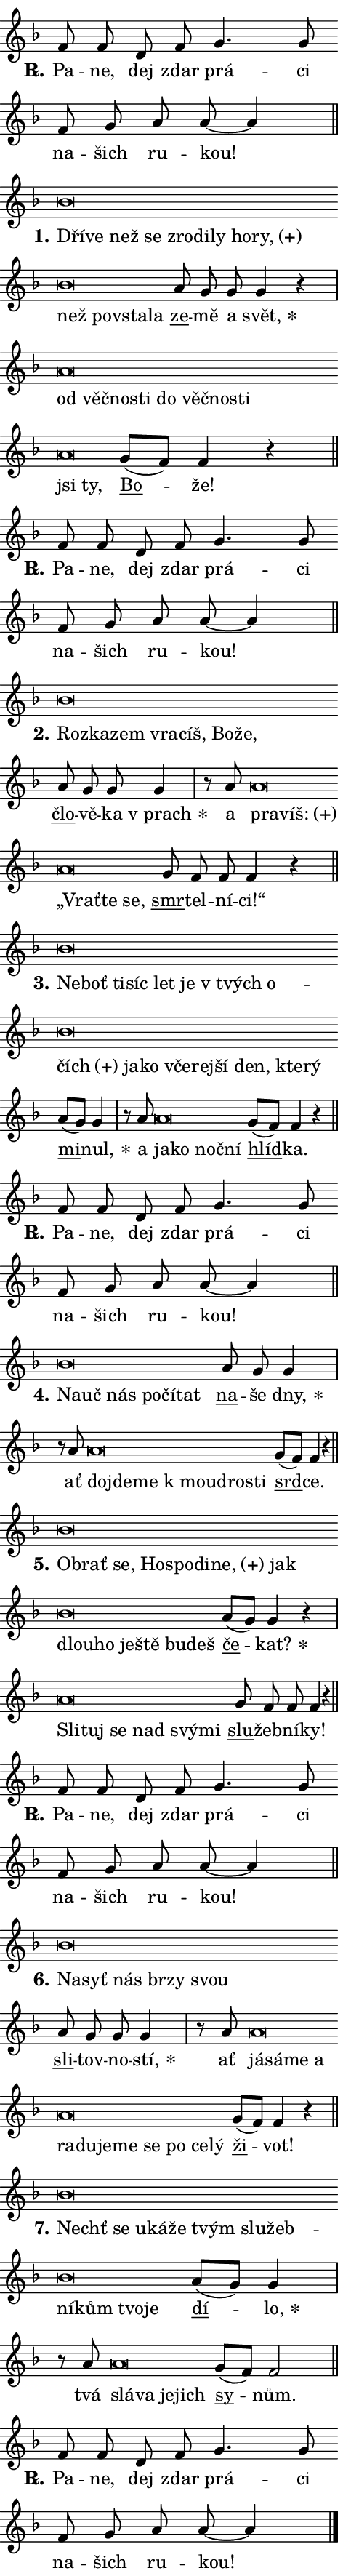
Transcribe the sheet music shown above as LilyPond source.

\version "2.24.0"
\header { tagline = "" }
\paper {
  indent = 0\cm
  top-margin = 0\cm
  right-margin = 0.13\cm % to fit lyric hyphens
  bottom-margin = 0\cm
  left-margin = 0\cm
  paper-width = 8\cm
  page-breaking = #ly:one-page-breaking
  system-system-spacing.basic-distance = #11
  score-system-spacing.basic-distance = #11
  ragged-last = ##f
}


%% Author: Thomas Morley
%% https://lists.gnu.org/archive/html/lilypond-user/2020-05/msg00002.html
#(define (line-position grob)
"Returns position of @var[grob} in current system:
   @code{'start}, if at first time-step
   @code{'end}, if at last time-step
   @code{'middle} otherwise
"
  (let* ((col (ly:item-get-column grob))
         (ln (ly:grob-object col 'left-neighbor))
         (rn (ly:grob-object col 'right-neighbor))
         (col-to-check-left (if (ly:grob? ln) ln col))
         (col-to-check-right (if (ly:grob? rn) rn col))
         (break-dir-left
           (and
             (ly:grob-property col-to-check-left 'non-musical #f)
             (ly:item-break-dir col-to-check-left)))
         (break-dir-right
           (and
             (ly:grob-property col-to-check-right 'non-musical #f)
             (ly:item-break-dir col-to-check-right))))
        (cond ((eqv? 1 break-dir-left) 'start)
              ((eqv? -1 break-dir-right) 'end)
              (else 'middle))))

#(define (tranparent-at-line-position vctor)
  (lambda (grob)
  "Relying on @code{line-position} select the relevant enry from @var{vctor}.
Used to determine transparency,"
    (case (line-position grob)
      ((end) (not (vector-ref vctor 0)))
      ((middle) (not (vector-ref vctor 1)))
      ((start) (not (vector-ref vctor 2))))))

noteHeadBreakVisibility =
#(define-music-function (break-visibility)(vector?)
"Makes @code{NoteHead}s transparent relying on @var{break-visibility}"
#{
  \override NoteHead.transparent =
    #(tranparent-at-line-position break-visibility)
#})

#(define delete-ledgers-for-transparent-note-heads
  (lambda (grob)
    "Reads whether a @code{NoteHead} is transparent.
If so this @code{NoteHead} is removed from @code{'note-heads} from
@var{grob}, which is supposed to be @code{LedgerLineSpanner}.
As a result ledgers are not printed for this @code{NoteHead}"
    (let* ((nhds-array (ly:grob-object grob 'note-heads))
           (nhds-list
             (if (ly:grob-array? nhds-array)
                 (ly:grob-array->list nhds-array)
                 '()))
           ;; Relies on the transparent-property being done before
           ;; Staff.LedgerLineSpanner.after-line-breaking is executed.
           ;; This is fragile ...
           (to-keep
             (remove
               (lambda (nhd)
                 (ly:grob-property nhd 'transparent #f))
               nhds-list)))
      ;; TODO find a better method to iterate over grob-arrays, similiar
      ;; to filter/remove etc for lists
      ;; For now rebuilt from scratch
      (set! (ly:grob-object grob 'note-heads)  '())
      (for-each
        (lambda (nhd)
          (ly:pointer-group-interface::add-grob grob 'note-heads nhd))
        to-keep))))

squashNotes = {
  \override NoteHead.X-extent = #'(-0.2 . 0.2)
  \override NoteHead.Y-extent = #'(-0.75 . 0)
  \override NoteHead.stencil =
    #(lambda (grob)
       (let ((pos (ly:grob-property grob 'staff-position)))
         (begin
           (if (< pos -7) (display "ERROR: Lower brevis then expected\n") (display ""))
           (if (<= pos -6) ly:text-interface::print ly:note-head::print))))
}
unSquashNotes = {
  \revert NoteHead.X-extent
  \revert NoteHead.Y-extent
  \revert NoteHead.stencil
}

hideNotes = \noteHeadBreakVisibility #begin-of-line-visible
unHideNotes = \noteHeadBreakVisibility #all-visible

% work-around for resetting accidentals
% https://lilypond.org/doc/v2.23/Documentation/notation/displaying-rhythms#unmetered-music
cadenzaMeasure = {
  \cadenzaOff
  \partial 1024 s1024
  \cadenzaOn
}

#(define-markup-command (accent layout props text) (markup?)
  "Underline accented syllable"
  (interpret-markup layout props
    #{\markup \override #'(offset . 4.3) \underline { #text }#}))

responsum = \markup \concat {
  "R" \hspace #-1.05 \path #0.1 #'((moveto 0 0.07) (lineto 0.9 0.8)) \hspace #0.05 "."
}

spaceSize = #0.6828661417322834 % exact space size for TeX Gyre Schola

\layout {
  \context {
    \Staff
    \remove "Time_signature_engraver"
    \override LedgerLineSpanner.after-line-breaking = #delete-ledgers-for-transparent-note-heads
  }
  \context {
    \Lyrics {
      \override LyricSpace.minimum-distance = \spaceSize
      \override LyricText.font-name = #"TeX Gyre Schola"
      \override LyricText.font-size = 1
      \override StanzaNumber.font-name = #"TeX Gyre Schola Bold"
      \override StanzaNumber.font-size = 1
    }
  }
  \context {
    \Score 
    \override NoteHead.text =
      #(lambda (grob) 
        (let ((pos (ly:grob-property grob 'staff-position)))
          #{\markup {
            \combine
              \halign #-0.55 \raise #(if (= pos -6) 0 0.5) \override #'(thickness . 2) \draw-line #'(3.2 . 0)
              \musicglyph "noteheads.sM1"
          }#}))
  }
}

% magnetic-lyrics.ily
%
%   written by
%     Jean Abou Samra <jean@abou-samra.fr>
%     Werner Lemberg <wl@gnu.org>
%
%   adapted by
%     Jiri Hon <jiri.hon@gmail.com>
%
% Version 2022-Apr-15

% https://www.mail-archive.com/lilypond-user@gnu.org/msg149350.html

#(define (Left_hyphen_pointer_engraver context)
   "Collect syllable-hyphen-syllable occurrences in lyrics and store
them in properties.  This engraver only looks to the left.  For
example, if the lyrics input is @code{foo -- bar}, it does the
following.

@itemize @bullet
@item
Set the @code{text} property of the @code{LyricHyphen} grob between
@q{foo} and @q{bar} to @code{foo}.

@item
Set the @code{left-hyphen} property of the @code{LyricText} grob with
text @q{foo} to the @code{LyricHyphen} grob between @q{foo} and
@q{bar}.
@end itemize

Use this auxiliary engraver in combination with the
@code{lyric-@/text::@/apply-@/magnetic-@/offset!} hook."
   (let ((hyphen #f)
         (text #f))
     (make-engraver
      (acknowledgers
       ((lyric-syllable-interface engraver grob source-engraver)
        (set! text grob)))
      (end-acknowledgers
       ((lyric-hyphen-interface engraver grob source-engraver)
        ;(when (not (grob::has-interface grob 'lyric-space-interface))
          (set! hyphen grob)));)
      ((stop-translation-timestep engraver)
       (when (and text hyphen)
         (ly:grob-set-object! text 'left-hyphen hyphen))
       (set! text #f)
       (set! hyphen #f)))))

#(define (lyric-text::apply-magnetic-offset! grob)
   "If the space between two syllables is less than the value in
property @code{LyricText@/.details@/.squash-threshold}, move the right
syllable to the left so that it gets concatenated with the left
syllable.

Use this function as a hook for
@code{LyricText@/.after-@/line-@/breaking} if the
@code{Left_@/hyphen_@/pointer_@/engraver} is active."
   (let ((hyphen (ly:grob-object grob 'left-hyphen #f)))
     (when hyphen
       (let ((left-text (ly:spanner-bound hyphen LEFT)))
         (when (grob::has-interface left-text 'lyric-syllable-interface)
           (let* ((common (ly:grob-common-refpoint grob left-text X))
                  (this-x-ext (ly:grob-extent grob common X))
                  (left-x-ext
                   (begin
                     ;; Trigger magnetism for left-text.
                     (ly:grob-property left-text 'after-line-breaking)
                     (ly:grob-extent left-text common X)))
                  ;; `delta` is the gap width between two syllables.
                  (delta (- (interval-start this-x-ext)
                            (interval-end left-x-ext)))
                  (details (ly:grob-property grob 'details))
                  (threshold (assoc-get 'squash-threshold details 0.2)))
             (when (< delta threshold)
               (let* (;; We have to manipulate the input text so that
                      ;; ligatures crossing syllable boundaries are not
                      ;; disabled.  For languages based on the Latin
                      ;; script this is essentially a beautification.
                      ;; However, for non-Western scripts it can be a
                      ;; necessity.
                      (lt (ly:grob-property left-text 'text))
                      (rt (ly:grob-property grob 'text))
                      (is-space (grob::has-interface hyphen 'lyric-space-interface))
                      (space (if is-space " " ""))
                      (extra-delta (if is-space spaceSize 0))
                      ;; Append new syllable.
                      (ltrt-space (if (and (string? lt) (string? rt))
                                (string-append lt space rt)
                                (make-concat-markup (list lt space rt))))
                      ;; Right-align `ltrt` to the right side.
                      (ltrt-space-markup (grob-interpret-markup
                               grob
                               (make-translate-markup
                                (cons (interval-length this-x-ext) 0)
                                (make-right-align-markup ltrt-space)))))
                 (begin
                   ;; Don't print `left-text`.
                   (ly:grob-set-property! left-text 'stencil #f)
                   ;; Set text and stencil (which holds all collected
                   ;; syllables so far) and shift it to the left.
                   (ly:grob-set-property! grob 'text ltrt-space)
                   (ly:grob-set-property! grob 'stencil ltrt-space-markup)
                   (ly:grob-translate-axis! grob (- (- delta extra-delta)) X))))))))))


#(define (lyric-hyphen::displace-bounds-first grob)
   ;; Make very sure this callback isn't triggered too early.
   (let ((left (ly:spanner-bound grob LEFT))
         (right (ly:spanner-bound grob RIGHT)))
     (ly:grob-property left 'after-line-breaking)
     (ly:grob-property right 'after-line-breaking)
     (ly:lyric-hyphen::print grob)))

squashThreshold = #0.4

\layout {
  \context {
    \Lyrics
    \consists #Left_hyphen_pointer_engraver
    \override LyricText.after-line-breaking =
      #lyric-text::apply-magnetic-offset!
    \override LyricHyphen.stencil = #lyric-hyphen::displace-bounds-first
    \override LyricText.details.squash-threshold = \squashThreshold
    \override LyricHyphen.minimum-distance = 0
    \override LyricHyphen.minimum-length = \squashThreshold
  }
}

squashText = \override LyricText.details.squash-threshold = 9999
unSquashText = \override LyricText.details.squash-threshold = \squashThreshold

leftText = \override LyricText.self-alignment-X = #LEFT
unLeftText = \revert LyricText.self-alignment-X

starOffset = #(lambda (grob) 
                (let ((x_offset (ly:self-alignment-interface::aligned-on-x-parent grob)))
                  (if (= x_offset 0) 0 (+ x_offset 1.2))))

star = #(define-music-function (syllable)(string?)
"Append star separator at the end of a syllable"
#{
  \once \override LyricText.X-offset = #starOffset
  \lyricmode { \markup {
    #syllable
    \override #'((font-name . "TeX Gyre Schola Bold")) \hspace #0.2 \lower #0.65 \larger "*"
  } }
#})

starAccent = #(define-music-function (syllable)(string?)
"Append star separator at the end of a syllable and make accent"
#{
  \once \override LyricText.X-offset = #starOffset
  \lyricmode { \markup {
    \accent #syllable
    \override #'((font-name . "TeX Gyre Schola Bold")) \hspace #0.2 \lower #0.65 \larger "*"
  } }
#})

breath = #(define-music-function (syllable)(string?)
"Append breathing indicator at the end of a syllable"
#{
  \lyricmode { \markup { #syllable "+" } }
#})

optionalBreath = #(define-music-function (syllable)(string?)
"Append optional breathing indicator at the end of a syllable"
#{
  \lyricmode { \markup { #syllable "(+)" } }
#})


\score {
    <<
        \new Voice = "melody" { \cadenzaOn \key f \major \relative { f'8 f d f g4. g8 \bar "" f8 g a a~ a4 \cadenzaMeasure \bar "||" \break } }
        \new Lyrics \lyricsto "melody" { \lyricmode { \set stanza = \responsum
Pa -- ne, dej zdar prá -- ci na -- šich ru -- kou! } }
    >>
    \layout {}
}

\score {
    <<
        \new Voice = "melody" { \cadenzaOn \key f \major \relative { \squashNotes bes'\breve*1/16 \hideNotes \breve*1/16 \bar "" \breve*1/16 \bar "" \breve*1/16 \bar "" \breve*1/16 \bar "" \breve*1/16 \bar "" \breve*1/16 \bar "" \breve*1/16 \bar "" \breve*1/16 \bar "" \breve*1/16 \bar "" \breve*1/16 \bar "" \breve*1/16 \breve*1/16 \bar "" \unHideNotes \unSquashNotes \bar "" a8 g g g4 r \cadenzaMeasure \bar "|" \squashNotes a\breve*1/16 \hideNotes \breve*1/16 \bar "" \breve*1/16 \bar "" \breve*1/16 \bar "" \breve*1/16 \bar "" \breve*1/16 \bar "" \breve*1/16 \bar "" \breve*1/16 \bar "" \breve*1/16 \breve*1/16 \bar "" \unHideNotes \unSquashNotes \bar "" g8[( f)] f4 r \cadenzaMeasure \bar "||" \break } }
        \new Lyrics \lyricsto "melody" { \lyricmode { \set stanza = "1."
\leftText Dří -- \squashText ve než se zro -- di -- ly ho -- \optionalBreath ry, než po -- vsta -- la \unLeftText \unSquashText \markup \accent ze -- mě a \star svět, \leftText od \squashText věč -- no -- sti do věč -- no -- sti jsi ty, \unLeftText \unSquashText \markup \accent Bo -- že! } }
    >>
    \layout {}
}

\score {
    <<
        \new Voice = "melody" { \cadenzaOn \key f \major \relative { f'8 f d f g4. g8 \bar "" f8 g a a~ a4 \cadenzaMeasure \bar "||" \break } }
        \new Lyrics \lyricsto "melody" { \lyricmode { \set stanza = \responsum
Pa -- ne, dej zdar prá -- ci na -- šich ru -- kou! } }
    >>
    \layout {}
}

\score {
    <<
        \new Voice = "melody" { \cadenzaOn \key f \major \relative { \squashNotes bes'\breve*1/16 \hideNotes \breve*1/16 \bar "" \breve*1/16 \bar "" \breve*1/16 \bar "" \breve*1/16 \bar "" \breve*1/16 \breve*1/16 \bar "" \unHideNotes \unSquashNotes \bar "" a8 g g g4 \cadenzaMeasure \bar "|" r8 a8 \squashNotes a\breve*1/16 \hideNotes \breve*1/16 \bar "" \breve*1/16 \bar "" \breve*1/16 \breve*1/16 \bar "" \unHideNotes \unSquashNotes \bar "" g8 f f f4 r \cadenzaMeasure \bar "||" \break } }
        \new Lyrics \lyricsto "melody" { \lyricmode { \set stanza = "2."
\leftText Roz -- \squashText ka -- zem vra -- cíš, Bo -- že, \unLeftText \unSquashText \markup \accent člo -- vě -- ka \star "v prach" a \leftText pra -- \squashText \optionalBreath víš: „Vrať -- te se, \unLeftText \unSquashText \markup \accent smr -- tel -- ní -- ci!“ } }
    >>
    \layout {}
}

\score {
    <<
        \new Voice = "melody" { \cadenzaOn \key f \major \relative { \squashNotes bes'\breve*1/16 \hideNotes \breve*1/16 \bar "" \breve*1/16 \bar "" \breve*1/16 \bar "" \breve*1/16 \bar "" \breve*1/16 \bar "" \breve*1/16 \bar "" \breve*1/16 \bar "" \breve*1/16 \bar "" \breve*1/16 \bar "" \breve*1/16 \bar "" \breve*1/16 \bar "" \breve*1/16 \bar "" \breve*1/16 \bar "" \breve*1/16 \bar "" \breve*1/16 \breve*1/16 \bar "" \unHideNotes \unSquashNotes \bar "" a8[( g)] g4 \cadenzaMeasure \bar "|" r8 a8 \squashNotes a\breve*1/16 \hideNotes \breve*1/16 \bar "" \breve*1/16 \breve*1/16 \bar "" \unHideNotes \unSquashNotes \bar "" g8[( f)] f4 r \cadenzaMeasure \bar "||" \break } }
        \new Lyrics \lyricsto "melody" { \lyricmode { \set stanza = "3."
\leftText Ne -- \squashText boť ti -- síc let je "v tvých" o -- \optionalBreath čích ja -- ko vče -- rej -- ší den, kte -- rý \unLeftText \unSquashText \markup \accent mi -- \star nul, a \leftText ja -- \squashText ko noč -- ní \unLeftText \unSquashText \markup \accent hlíd -- ka. } }
    >>
    \layout {}
}

\score {
    <<
        \new Voice = "melody" { \cadenzaOn \key f \major \relative { f'8 f d f g4. g8 \bar "" f8 g a a~ a4 \cadenzaMeasure \bar "||" \break } }
        \new Lyrics \lyricsto "melody" { \lyricmode { \set stanza = \responsum
Pa -- ne, dej zdar prá -- ci na -- šich ru -- kou! } }
    >>
    \layout {}
}

\score {
    <<
        \new Voice = "melody" { \cadenzaOn \key f \major \relative { \squashNotes bes'\breve*1/16 \hideNotes \breve*1/16 \bar "" \breve*1/16 \bar "" \breve*1/16 \bar "" \breve*1/16 \breve*1/16 \bar "" \unHideNotes \unSquashNotes \bar "" a8 g g4 \cadenzaMeasure \bar "|" r8 a8 \squashNotes a\breve*1/16 \hideNotes \breve*1/16 \bar "" \breve*1/16 \bar "" \breve*1/16 \bar "" \breve*1/16 \breve*1/16 \bar "" \unHideNotes \unSquashNotes \bar "" g8[( f)] f4 r \cadenzaMeasure \bar "||" \break } }
        \new Lyrics \lyricsto "melody" { \lyricmode { \set stanza = "4."
\leftText Na -- \squashText uč nás po -- čí -- tat \unLeftText \unSquashText \markup \accent na -- še \star dny, ať \leftText do -- \squashText jde -- me "k mou" -- dro -- sti \unLeftText \unSquashText \markup \accent srd -- ce. } }
    >>
    \layout {}
}

\score {
    <<
        \new Voice = "melody" { \cadenzaOn \key f \major \relative { \squashNotes bes'\breve*1/16 \hideNotes \breve*1/16 \bar "" \breve*1/16 \bar "" \breve*1/16 \bar "" \breve*1/16 \bar "" \breve*1/16 \bar "" \breve*1/16 \bar "" \breve*1/16 \bar "" \breve*1/16 \bar "" \breve*1/16 \bar "" \breve*1/16 \bar "" \breve*1/16 \bar "" \breve*1/16 \breve*1/16 \bar "" \unHideNotes \unSquashNotes \bar "" a8[( g)] g4 r \cadenzaMeasure \bar "|" \squashNotes a\breve*1/16 \hideNotes \breve*1/16 \bar "" \breve*1/16 \bar "" \breve*1/16 \bar "" \breve*1/16 \breve*1/16 \bar "" \unHideNotes \unSquashNotes \bar "" g8 f f f4 r \cadenzaMeasure \bar "||" \break } }
        \new Lyrics \lyricsto "melody" { \lyricmode { \set stanza = "5."
\leftText Ob -- \squashText rať se, Ho -- spo -- di -- \optionalBreath ne, jak dlou -- ho je -- ště bu -- deš \unLeftText \unSquashText \markup \accent če -- \star kat? \leftText Sli -- \squashText tuj se nad svý -- mi \unLeftText \unSquashText \markup \accent slu -- žeb -- ní -- ky! } }
    >>
    \layout {}
}

\score {
    <<
        \new Voice = "melody" { \cadenzaOn \key f \major \relative { f'8 f d f g4. g8 \bar "" f8 g a a~ a4 \cadenzaMeasure \bar "||" \break } }
        \new Lyrics \lyricsto "melody" { \lyricmode { \set stanza = \responsum
Pa -- ne, dej zdar prá -- ci na -- šich ru -- kou! } }
    >>
    \layout {}
}

\score {
    <<
        \new Voice = "melody" { \cadenzaOn \key f \major \relative { \squashNotes bes'\breve*1/16 \hideNotes \breve*1/16 \bar "" \breve*1/16 \bar "" \breve*1/16 \bar "" \breve*1/16 \breve*1/16 \bar "" \unHideNotes \unSquashNotes \bar "" a8 g g g4 \cadenzaMeasure \bar "|" r8 a8 \squashNotes a\breve*1/16 \hideNotes \breve*1/16 \bar "" \breve*1/16 \bar "" \breve*1/16 \bar "" \breve*1/16 \bar "" \breve*1/16 \bar "" \breve*1/16 \bar "" \breve*1/16 \bar "" \breve*1/16 \bar "" \breve*1/16 \bar "" \breve*1/16 \breve*1/16 \bar "" \unHideNotes \unSquashNotes \bar "" g8[( f)] f4 r \cadenzaMeasure \bar "||" \break } }
        \new Lyrics \lyricsto "melody" { \lyricmode { \set stanza = "6."
\leftText Na -- \squashText syť nás br -- zy svou \unLeftText \unSquashText \markup \accent sli -- tov -- no -- \star stí, ať \leftText já -- \squashText sá -- me a ra -- du -- je -- me se po ce -- lý \unLeftText \unSquashText \markup \accent ži -- vot! } }
    >>
    \layout {}
}

\score {
    <<
        \new Voice = "melody" { \cadenzaOn \key f \major \relative { \squashNotes bes'\breve*1/16 \hideNotes \breve*1/16 \bar "" \breve*1/16 \bar "" \breve*1/16 \bar "" \breve*1/16 \bar "" \breve*1/16 \bar "" \breve*1/16 \bar "" \breve*1/16 \bar "" \breve*1/16 \bar "" \breve*1/16 \bar "" \breve*1/16 \breve*1/16 \bar "" \unHideNotes \unSquashNotes \bar "" a8[( g)] g4 \cadenzaMeasure \bar "|" r8 a8 \squashNotes a\breve*1/16 \hideNotes \breve*1/16 \bar "" \breve*1/16 \breve*1/16 \bar "" \unHideNotes \unSquashNotes \bar "" g8[( f)] f2 \cadenzaMeasure \bar "||" \break } }
        \new Lyrics \lyricsto "melody" { \lyricmode { \set stanza = "7."
\leftText Nechť \squashText se u -- ká -- že tvým slu -- žeb -- ní -- kům tvo -- je \unLeftText \unSquashText \markup \accent dí -- \star lo, tvá \leftText slá -- \squashText va je -- jich \unLeftText \unSquashText \markup \accent sy -- nům. } }
    >>
    \layout {}
}

\score {
    <<
        \new Voice = "melody" { \cadenzaOn \key f \major \relative { f'8 f d f g4. g8 \bar "" f8 g a a~ a4 \cadenzaMeasure \bar "||" \break } \bar "|." }
        \new Lyrics \lyricsto "melody" { \lyricmode { \set stanza = \responsum
Pa -- ne, dej zdar prá -- ci na -- šich ru -- kou! } }
    >>
    \layout {}
}
